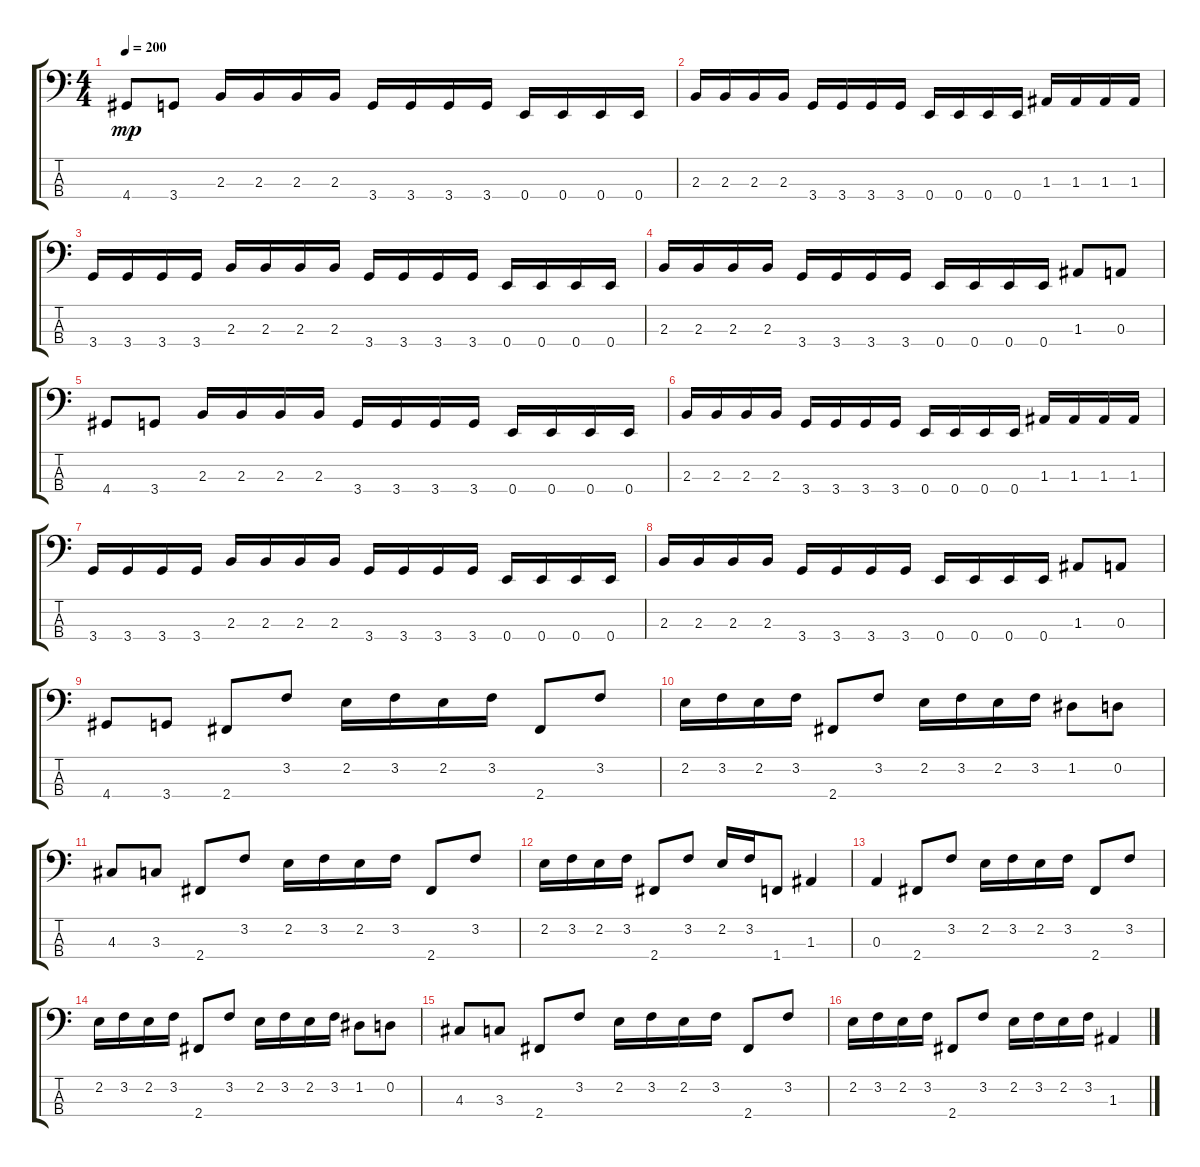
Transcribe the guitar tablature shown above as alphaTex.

\track "" {instrument electricbasspick}
\staff {score tabs}
\tuning (G2 D2 A1 E1) {hide}
\ts (4 4)
\tempo 200
\clef f4
\ks c
4.4.8{dy mp} 3.4.8 2.3.16 2.3.16 2.3.16 2.3.16 3.4.16 3.4.16 3.4.16 3.4.16 0.4.16 0.4.16 0.4.16 0.4.16 |
2.3.16 2.3.16 2.3.16 2.3.16 3.4.16 3.4.16 3.4.16 3.4.16 0.4.16 0.4.16 0.4.16 0.4.16 1.3.16 1.3.16 1.3.16 1.3.16 |
3.4.16 3.4.16 3.4.16 3.4.16 2.3.16 2.3.16 2.3.16 2.3.16 3.4.16 3.4.16 3.4.16 3.4.16 0.4.16 0.4.16 0.4.16 0.4.16 |
2.3.16 2.3.16 2.3.16 2.3.16 3.4.16 3.4.16 3.4.16 3.4.16 0.4.16 0.4.16 0.4.16 0.4.16 1.3.8 0.3.8 |
4.4.8 3.4.8 2.3.16 2.3.16 2.3.16 2.3.16 3.4.16 3.4.16 3.4.16 3.4.16 0.4.16 0.4.16 0.4.16 0.4.16 |
2.3.16 2.3.16 2.3.16 2.3.16 3.4.16 3.4.16 3.4.16 3.4.16 0.4.16 0.4.16 0.4.16 0.4.16 1.3.16 1.3.16 1.3.16 1.3.16 |
3.4.16 3.4.16 3.4.16 3.4.16 2.3.16 2.3.16 2.3.16 2.3.16 3.4.16 3.4.16 3.4.16 3.4.16 0.4.16 0.4.16 0.4.16 0.4.16 |
2.3.16 2.3.16 2.3.16 2.3.16 3.4.16 3.4.16 3.4.16 3.4.16 0.4.16 0.4.16 0.4.16 0.4.16 1.3.8 0.3.8 |
4.4.8 3.4.8 2.4.8 3.2.8 2.2.16 3.2.16 2.2.16 3.2.16 2.4.8 3.2.8 |
2.2.16 3.2.16 2.2.16 3.2.16 2.4.8 3.2.8 2.2.16 3.2.16 2.2.16 3.2.16 1.2.8 0.2.8 |
4.3.8 3.3.8 2.4.8 3.2.8 2.2.16 3.2.16 2.2.16 3.2.16 2.4.8 3.2.8 |
2.2.16 3.2.16 2.2.16 3.2.16 2.4.8 3.2.8 2.2.16 3.2.16 1.4.8 1.3.4 |
0.3.4 2.4.8 3.2.8 2.2.16 3.2.16 2.2.16 3.2.16 2.4.8 3.2.8 |
2.2.16 3.2.16 2.2.16 3.2.16 2.4.8 3.2.8 2.2.16 3.2.16 2.2.16 3.2.16 1.2.8 0.2.8 |
4.3.8 3.3.8 2.4.8 3.2.8 2.2.16 3.2.16 2.2.16 3.2.16 2.4.8 3.2.8 |
2.2.16 3.2.16 2.2.16 3.2.16 2.4.8 3.2.8 2.2.16 3.2.16 2.2.16 3.2.16 1.3.4
